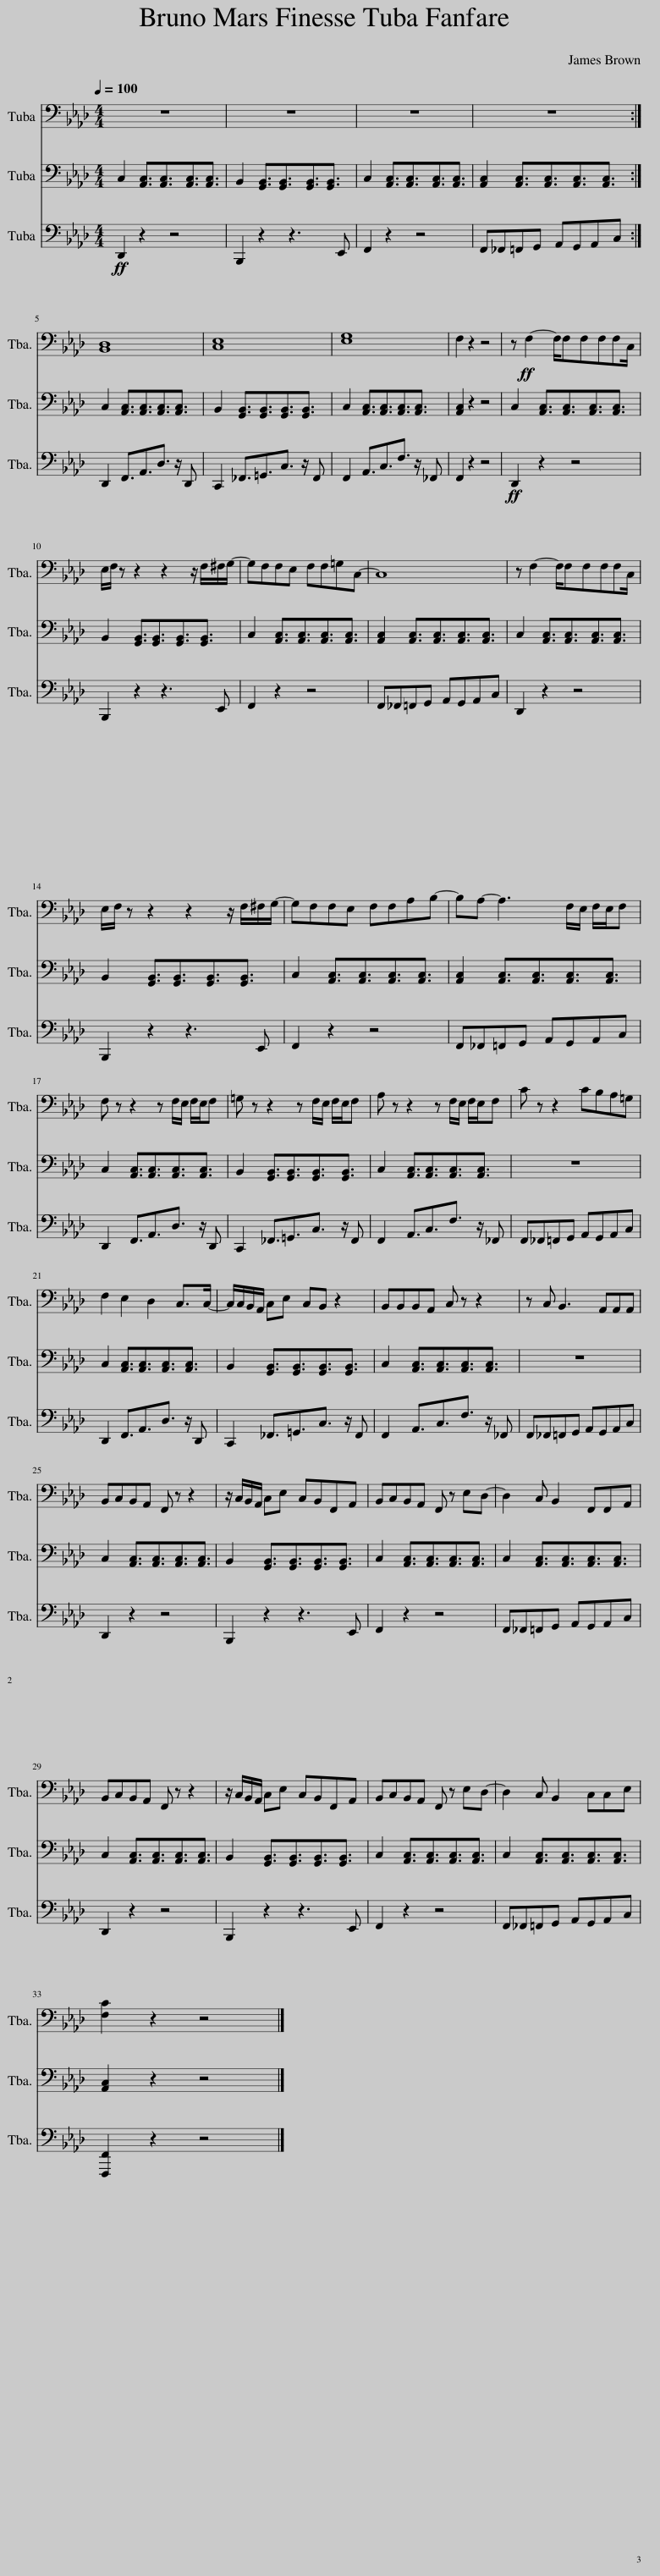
X:1
%%score 1 2 3
L:1/8
Q:1/4=100
M:4/4
I:linebreak $
K:Ab
V:1 bass
V:2 bass
V:3 bass
V:1
 z8 | z8 | z8 | z8 :|$ [B,,D,]8 | %5
 [C,E,]8 | [E,G,]8 | F,2 z2 z4 | z!ff! F,2- F,/F,F,F,F,C,/ |$ E,/F,/ z z2 z2 z/ F,/^F,/G,/- | %10
 G,F,F,E, F,F,=G,C,- | C,8 | z F,2- F,/F,F,F,F,C,/ |$ E,/F,/ z z2 z2 z/ F,/^F,/G,/- | G,F,F,E, F,F,A,B,- | %15
 B,A,- A,3 F,/E,/ F,/E,/F, |$ F, z z2 z F,/E,/ F,/E,/F, | =G, z z2 z F,/E,/ F,/E,/F, | A, z z2 z F,/E,/ F,/E,/F, | C z z2 CB,A,=G, |$ %20
 F,2 E,2 D,2 C,>C,- | C,/C,/B,,/A,,/ C,E, C,B,, z2 | B,,B,,B,,A,, C, z z2 | z C, B,,3 A,,A,,A,, |$ B,,C,B,,A,, F,, z z2 | %25
 z/ C,/B,,/A,,/ C,E, C,B,,F,,A,, | B,,C,B,,A,, F,, z E,D,- | D,2 C, B,,2 F,,F,,A,, |$ B,,C,B,,A,, F,, z z2 | z/ C,/B,,/A,,/ C,E, C,B,,F,,A,, | %30
 B,,C,B,,A,, F,, z E,D,- | D,2 C, B,,2 C,C,E, |$ [F,C]2 z2 z4 |] %33
V:2
 C,2 [A,,C,]3/2[A,,C,]3/2[A,,C,]3/2[A,,C,]3/2 | B,,2 [G,,B,,]3/2[G,,B,,]3/2[G,,B,,]3/2[G,,B,,]3/2 | C,2 [A,,C,]3/2[A,,C,]3/2[A,,C,]3/2[A,,C,]3/2 | [A,,C,]2 [A,,C,]3/2[A,,C,]3/2[A,,C,]3/2[A,,C,]3/2 :|$ C,2 [A,,C,]3/2[A,,C,]3/2[A,,C,]3/2[A,,C,]3/2 | %5
 B,,2 [G,,B,,]3/2[G,,B,,]3/2[G,,B,,]3/2[G,,B,,]3/2 | C,2 [A,,C,]3/2[A,,C,]3/2[A,,C,]3/2[A,,C,]3/2 | [A,,C,]2 z2 z4 | C,2 [A,,C,]3/2[A,,C,]3/2[A,,C,]3/2[A,,C,]3/2 |$ B,,2 [G,,B,,]3/2[G,,B,,]3/2[G,,B,,]3/2[G,,B,,]3/2 | %10
 C,2 [A,,C,]3/2[A,,C,]3/2[A,,C,]3/2[A,,C,]3/2 | [A,,C,]2 [A,,C,]3/2[A,,C,]3/2[A,,C,]3/2[A,,C,]3/2 | C,2 [A,,C,]3/2[A,,C,]3/2[A,,C,]3/2[A,,C,]3/2 |$ B,,2 [G,,B,,]3/2[G,,B,,]3/2[G,,B,,]3/2[G,,B,,]3/2 | C,2 [A,,C,]3/2[A,,C,]3/2[A,,C,]3/2[A,,C,]3/2 | %15
 [A,,C,]2 [A,,C,]3/2[A,,C,]3/2[A,,C,]3/2[A,,C,]3/2 |$ C,2 [A,,C,]3/2[A,,C,]3/2[A,,C,]3/2[A,,C,]3/2 | B,,2 [G,,B,,]3/2[G,,B,,]3/2[G,,B,,]3/2[G,,B,,]3/2 | C,2 [A,,C,]3/2[A,,C,]3/2[A,,C,]3/2[A,,C,]3/2 | z8 |$ %20
 C,2 [A,,C,]3/2[A,,C,]3/2[A,,C,]3/2[A,,C,]3/2 | B,,2 [G,,B,,]3/2[G,,B,,]3/2[G,,B,,]3/2[G,,B,,]3/2 | C,2 [A,,C,]3/2[A,,C,]3/2[A,,C,]3/2[A,,C,]3/2 | z8 |$ C,2 [A,,C,]3/2[A,,C,]3/2[A,,C,]3/2[A,,C,]3/2 | %25
 B,,2 [G,,B,,]3/2[G,,B,,]3/2[G,,B,,]3/2[G,,B,,]3/2 | C,2 [A,,C,]3/2[A,,C,]3/2[A,,C,]3/2[A,,C,]3/2 | C,2 [A,,C,]3/2[A,,C,]3/2[A,,C,]3/2[A,,C,]3/2 |$ C,2 [A,,C,]3/2[A,,C,]3/2[A,,C,]3/2[A,,C,]3/2 | B,,2 [G,,B,,]3/2[G,,B,,]3/2[G,,B,,]3/2[G,,B,,]3/2 | %30
 C,2 [A,,C,]3/2[A,,C,]3/2[A,,C,]3/2[A,,C,]3/2 | C,2 [A,,C,]3/2[A,,C,]3/2[A,,C,]3/2[A,,C,]3/2 |$ [A,,C,]2 z2 z4 |] %33
V:3
!ff! D,,2 z2 z4 | B,,,2 z2 z3 E,, | F,,2 z2 z4 | F,,_F,,=F,,G,, A,,G,,A,,C, :|$ D,,2 F,,3/2A,,3/2D,3/2 z/ D,, | %5
 C,,2 _F,,3/2=G,,3/2C,3/2 z/ F,, | F,,2 A,,3/2C,3/2F,3/2 z/ _F,, | F,,2 z2 z4 |!ff! D,,2 z2 z4 |$ B,,,2 z2 z3 E,, | %10
 F,,2 z2 z4 | F,,_F,,=F,,G,, A,,G,,A,,C, | D,,2 z2 z4 |$ B,,,2 z2 z3 E,, | F,,2 z2 z4 | %15
 F,,_F,,=F,,G,, A,,G,,A,,C, |$ D,,2 F,,3/2A,,3/2D,3/2 z/ D,, | C,,2 _F,,3/2=G,,3/2C,3/2 z/ F,, | F,,2 A,,3/2C,3/2F,3/2 z/ _F,, | F,,_F,,=F,,G,, A,,G,,A,,C, |$ %20
 D,,2 F,,3/2A,,3/2D,3/2 z/ D,, | C,,2 _F,,3/2=G,,3/2C,3/2 z/ F,, | F,,2 A,,3/2C,3/2F,3/2 z/ _F,, | F,,_F,,=F,,G,, A,,G,,A,,C, |$ D,,2 z2 z4 | %25
 B,,,2 z2 z3 E,, | F,,2 z2 z4 | F,,_F,,=F,,G,, A,,G,,A,,C, |$ D,,2 z2 z4 | B,,,2 z2 z3 E,, | %30
 F,,2 z2 z4 | F,,_F,,=F,,G,, A,,G,,A,,C, |$ [F,,,F,,]2 z2 z4 |] %33
